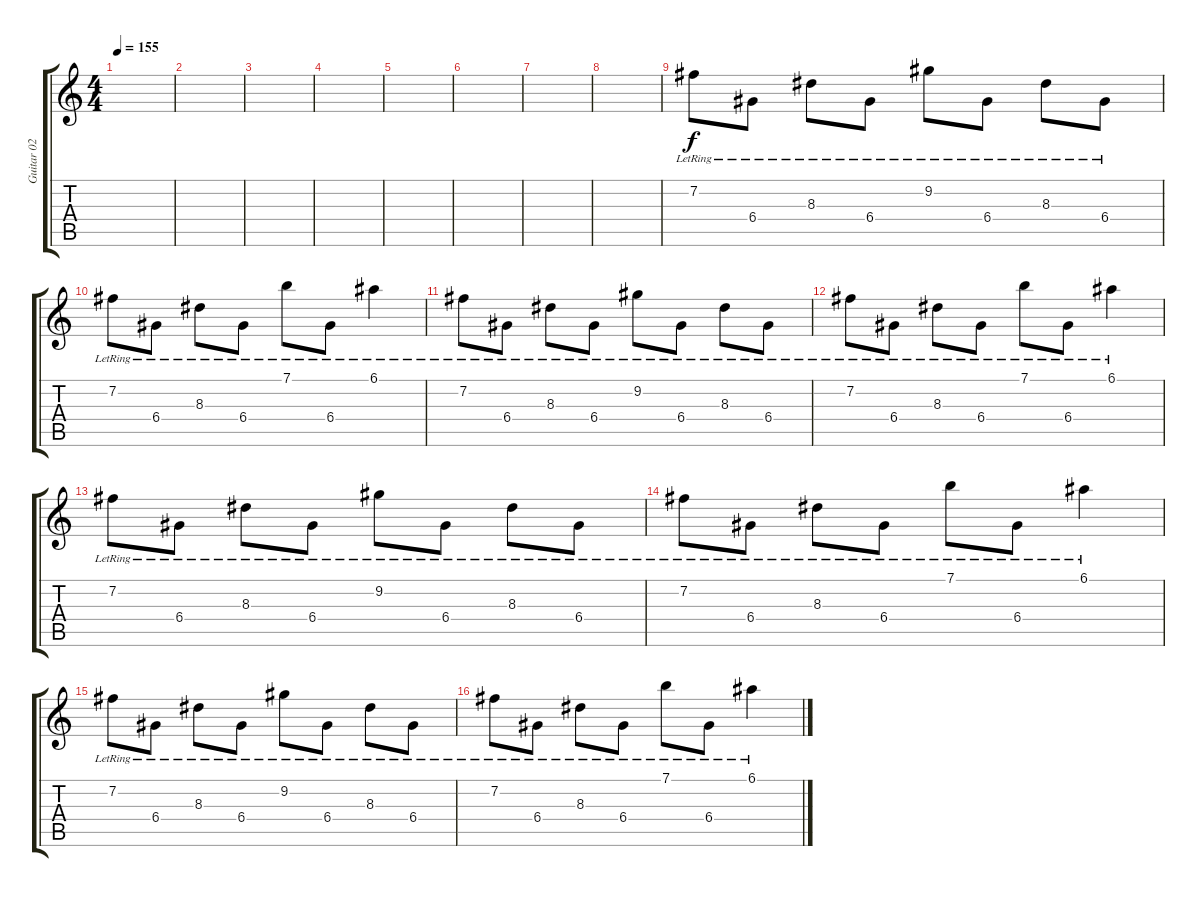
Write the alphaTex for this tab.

\track ("Guitar 02" "Guitar 02") {instrument distortionguitar}
\staff {score tabs}
\tuning (E4 B3 G3 D3 A2 D2) {hide}
\ts (4 4)
\tempo 155
\clef g2
\ks c
|
|
|
|
|
|
|
|
7.2{lr}.8 6.4{lr}.8 8.3{lr}.8 6.4{lr}.8 9.2{lr}.8 6.4{lr}.8 8.3{lr}.8 6.4{lr}.8 |
7.2{lr}.8 6.4{lr}.8 8.3{lr}.8 6.4{lr}.8 7.1{lr}.8 6.4{lr}.8 6.1{lr}.4 |
7.2{lr}.8 6.4{lr}.8 8.3{lr}.8 6.4{lr}.8 9.2{lr}.8 6.4{lr}.8 8.3{lr}.8 6.4{lr}.8 |
7.2{lr}.8 6.4{lr}.8 8.3{lr}.8 6.4{lr}.8 7.1{lr}.8 6.4{lr}.8 6.1{lr}.4 |
7.2{lr}.8 6.4{lr}.8 8.3{lr}.8 6.4{lr}.8 9.2{lr}.8 6.4{lr}.8 8.3{lr}.8 6.4{lr}.8 |
7.2{lr}.8 6.4{lr}.8 8.3{lr}.8 6.4{lr}.8 7.1{lr}.8 6.4{lr}.8 6.1{lr}.4 |
7.2{lr}.8 6.4{lr}.8 8.3{lr}.8 6.4{lr}.8 9.2{lr}.8 6.4{lr}.8 8.3{lr}.8 6.4{lr}.8 |
7.2{lr}.8 6.4{lr}.8 8.3{lr}.8 6.4{lr}.8 7.1{lr}.8 6.4{lr}.8 6.1{lr}.4
